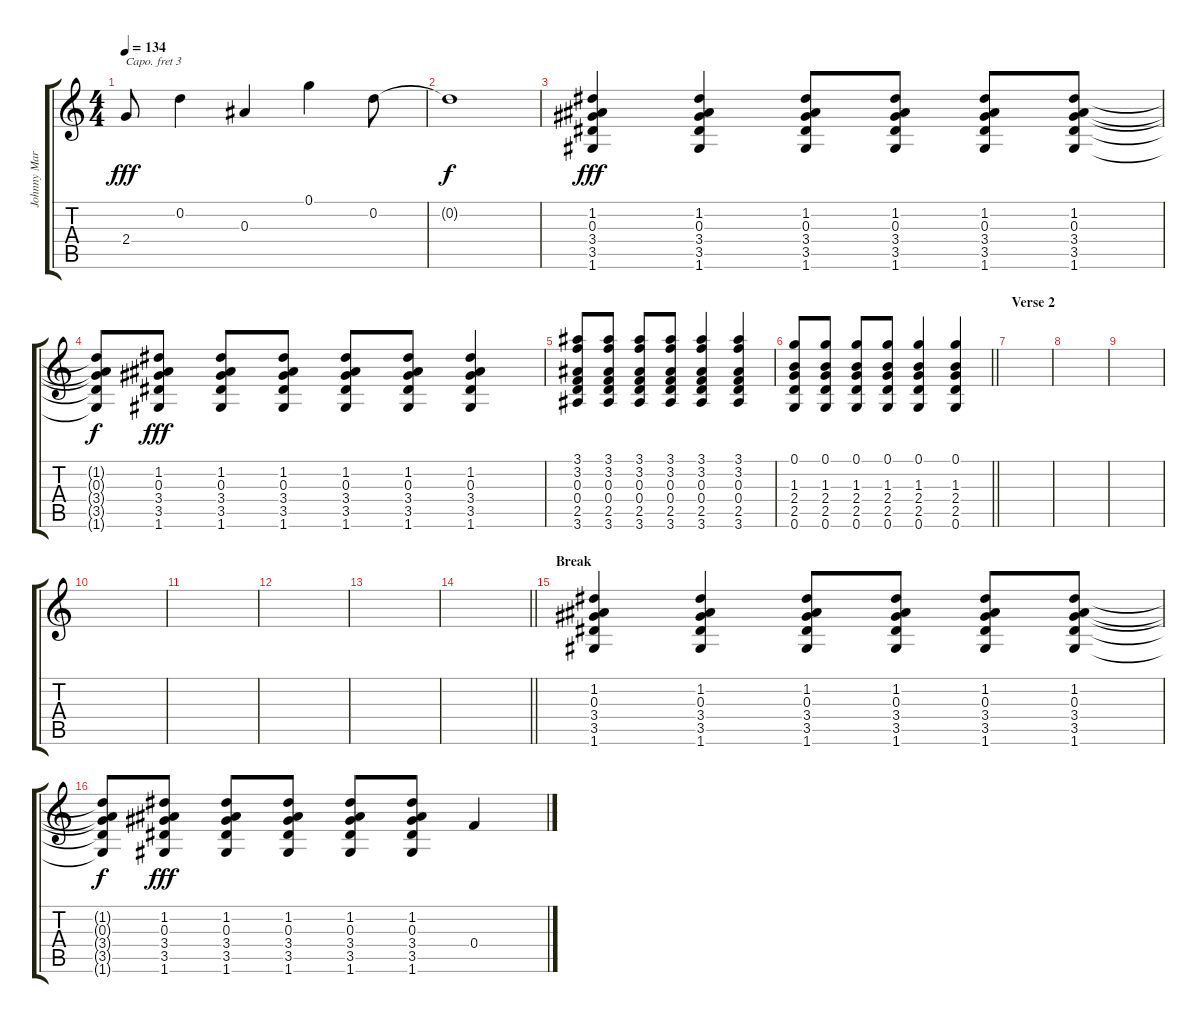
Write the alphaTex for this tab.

\track ("Johnny Marr" "Johnny Mar") {instrument electricguitarjazz}
\staff {score tabs}
\capo 3
\tuning (E4 B3 G3 D3 A2 E2) {hide}
\ts (4 4)
\tempo 134
\clef g2
\ks c
2.4.8{dy fff} 0.2.4 0.3.4 0.1.4 0.2.8 |
0.2{t}.1{dy f} |
(1.2 0.3 3.4 3.5 1.6).4{dy fff} (1.2 0.3 3.4 3.5 1.6).4 (1.2 0.3 3.4 3.5 1.6).8 (1.2 0.3 3.4 3.5 1.6).8 (1.2 0.3 3.4 3.5 1.6).8 (1.2 0.3 3.4 3.5 1.6).8 |
(1.2{t} 0.3{t} 3.4{t} 3.5{t} 1.6{t}).8{dy f} (1.2 0.3 3.4 3.5 1.6).8{dy fff} (1.2 0.3 3.4 3.5 1.6).8 (1.2 0.3 3.4 3.5 1.6).8 (1.2 0.3 3.4 3.5 1.6).8 (1.2 0.3 3.4 3.5 1.6).8 (1.2 0.3 3.4 3.5 1.6).4 |
(3.1 3.2 0.3 0.4 2.5 3.6).8 (3.1 3.2 0.3 0.4 2.5 3.6).8 (3.1 3.2 0.3 0.4 2.5 3.6).8 (3.1 3.2 0.3 0.4 2.5 3.6).8 (3.1 3.2 0.3 0.4 2.5 3.6).4 (3.1 3.2 0.3 0.4 2.5 3.6).4 |
\barLineRight lightlight
(0.1 1.3 2.4 2.5 0.6).8 (0.1 1.3 2.4 2.5 0.6).8 (0.1 1.3 2.4 2.5 0.6).8 (0.1 1.3 2.4 2.5 0.6).8 (0.1 1.3 2.4 2.5 0.6).4 (0.1 1.3 2.4 2.5 0.6).4 |
\section ("" "Verse 2")
|
|
|
|
|
|
|
\barLineRight lightlight
|
\section ("" "Break")
(1.2 0.3 3.4 3.5 1.6).4 (1.2 0.3 3.4 3.5 1.6).4 (1.2 0.3 3.4 3.5 1.6).8 (1.2 0.3 3.4 3.5 1.6).8 (1.2 0.3 3.4 3.5 1.6).8 (1.2 0.3 3.4 3.5 1.6).8 |
(1.2{t} 0.3{t} 3.4{t} 3.5{t} 1.6{t}).8{dy f} (1.2 0.3 3.4 3.5 1.6).8{dy fff} (1.2 0.3 3.4 3.5 1.6).8 (1.2 0.3 3.4 3.5 1.6).8 (1.2 0.3 3.4 3.5 1.6).8 (1.2 0.3 3.4 3.5 1.6).8 0.4{sl}.4
